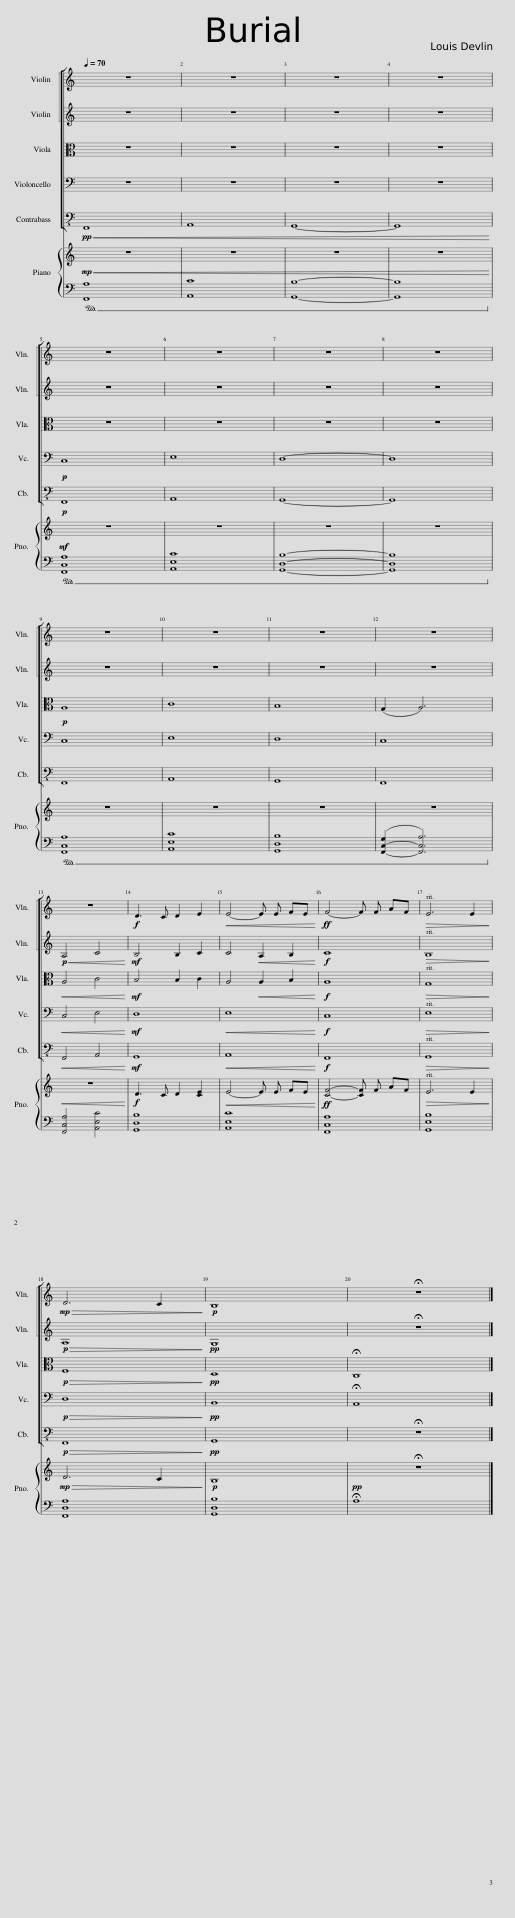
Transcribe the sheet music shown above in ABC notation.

X:1
%%score [ [ 1 2 ] 3 4 5 ] { 6 | 7 }
L:1/8
Q:1/4=70
M:none
I:linebreak $
K:C
V:1 treble
V:2 treble
V:3 alto
V:4 bass
V:5 bass-8
V:6 treble
V:7 bass
V:1
 z8 | z8 | z8 | z8 |$ z8 | %5
 z8 | z8 | z8 |$ z8 | z8 | %10
 z8 | z8 |$ z8 |!f! D3 C D2 E2 |!<(! E4- E E FE!<)! | %15
!ff! F4- F F AF |!>(! E6 E2!>)! |$!mp!!>(! D6 C2!>)! |!p! B,8 | !fermata!z8 |] %20
V:2
 z8 | z8 | z8 | z8 |$ z8 | %5
 z8 | z8 | z8 |$ z8 | z8 | %10
 z8 | z8 |$!p!!<(! A,4 C4!<)! |!mf! B,4 B,2 C2 | C4!<(! A,2 B,2!<)! | %15
!f! C8 |!>(! B,8!>)! |$!p!!>(! A,8!>)! |!pp! G,8 | !fermata!z8 |] %20
V:3
 z8 | z8 | z8 | z8 |$ z8 | %5
 z8 | z8 | z8 |$!p! A,8 | C8 | %10
 B,8 | (G,2 A,6) |$!<(! A,4 C4!<)! |!mf! B,4 B,2 C2 | A,4!<(! A,2 B,2!<)! | %15
!f! A,8 |!>(! G,8!>)! |$!p!!>(! F,8!>)! |!pp! D,8 | !fermata!C,8 |] %20
V:4
 z8 | z8 | z8 | z8 |$!p! C,8 | %5
 E,8 | D,8- | D,8 |$ C,8 | E,8 | %10
 D,8 | C,8 |$!<(! C,4 E,4!<)! |!mf! D,8 |!<(! E,8!<)! | %15
!f! C,8 |!>(! E,8!>)! |$!p!!>(! D,8!>)! |!pp! B,,8 | !fermata!A,,8 |] %20
V:5
!pp!!<(! F,,8 | A,,8 | G,,8- | G,,8!<)! |$!p! F,,8 | %5
 A,,8 | G,,8- | G,,8 |$ F,,8 | A,,8 | %10
 G,,8 | F,,8 |$!<(! F,,4 A,,4!<)! |!mf! G,,8 |!<(! A,,8!<)! | %15
!f! F,,8 |!>(! G,,8!>)! |$!p!!>(! F,,8!>)! |!pp! G,,8 | !fermata!z8 |] %20
V:6
!mp!!<(! z8 | z8 | z8 | z8!<)! |$!mf! z8 | %5
 z8 | z8 | z8 |$ z8 | z8 | %10
 z8 | z8 |$!<(! z8!<)! |!f! D3 C D2 [CE]2 |!<(! E4- E E FE!<)! | %15
!ff! [CF]4- [CF] F AF |!>(! E6 E2!>)! |$!mp!!>(! D6 C2!>)! |!p! B,8 |!pp! !fermata!z8 |] %20
V:7
!ped! [F,,A,]8 | [A,,C]8 | [G,,B,]8- | [G,,B,]8!ped-up! |$!ped! [F,,C,A,]8 | %5
 [A,,E,C]8 | [G,,D,B,]8- | [G,,D,B,]8!ped-up! |$!ped! [F,,C,A,]8 | [A,,E,C]8 | %10
 [G,,D,B,]8 | ([F,,-C,-G,]2 [F,,C,A,]6)!ped-up! |$ [F,,C,A,]4 [A,,E,C]4 | [G,,D,B,]8 | [A,,E,C]8 | %15
 [F,,C,A,]8 | [G,,E,B,]8 |$ [F,,D,A,]8 | [G,,D,B,]8 | !fermata!A,8 |] %20
